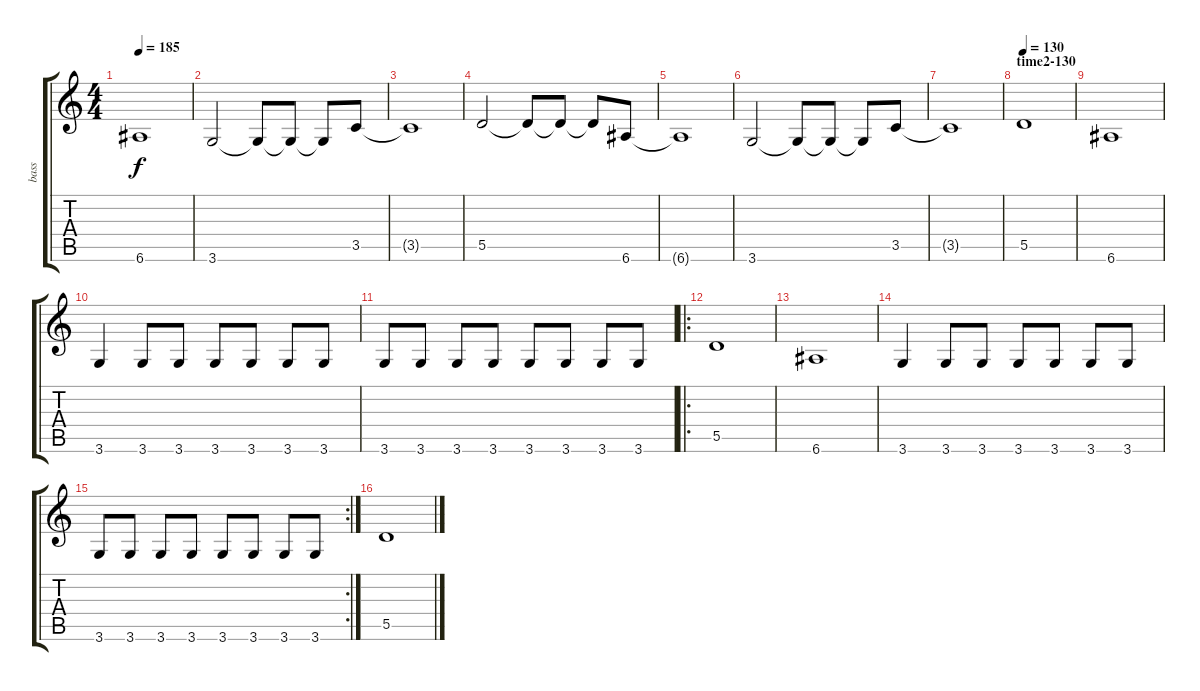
\track ("bass" "bass") {instrument electricbassfinger}
\staff {score tabs}
\tuning (E4 B3 G3 D3 A2 E2) {hide}
\ts (4 4)
\tempo 185
\clef g2
\ks c
6.6{t}.1{dy f} |
3.6.2 3.6{t}.8 3.6{t}.8 3.6{t}.8 3.5.8 |
3.5{t}.1 |
5.5.2 5.5{t}.8 5.5{t}.8 5.5{t}.8 6.6.8 |
6.6{t}.1 |
3.6.2 3.6{t}.8 3.6{t}.8 3.6{t}.8 3.5.8 |
3.5{t}.1 |
\section ("" "time2-130")
\tempo 130
5.5.1 |
6.6.1 |
3.6.4 3.6.8 3.6.8 3.6.8 3.6.8 3.6.8 3.6.8 |
3.6.8 3.6.8 3.6.8 3.6.8 3.6.8 3.6.8 3.6.8 3.6.8 |
\ro
5.5.1 |
6.6.1 |
3.6.4 3.6.8 3.6.8 3.6.8 3.6.8 3.6.8 3.6.8 |
\rc 2
3.6.8 3.6.8 3.6.8 3.6.8 3.6.8 3.6.8 3.6.8 3.6.8 |
5.5.1
